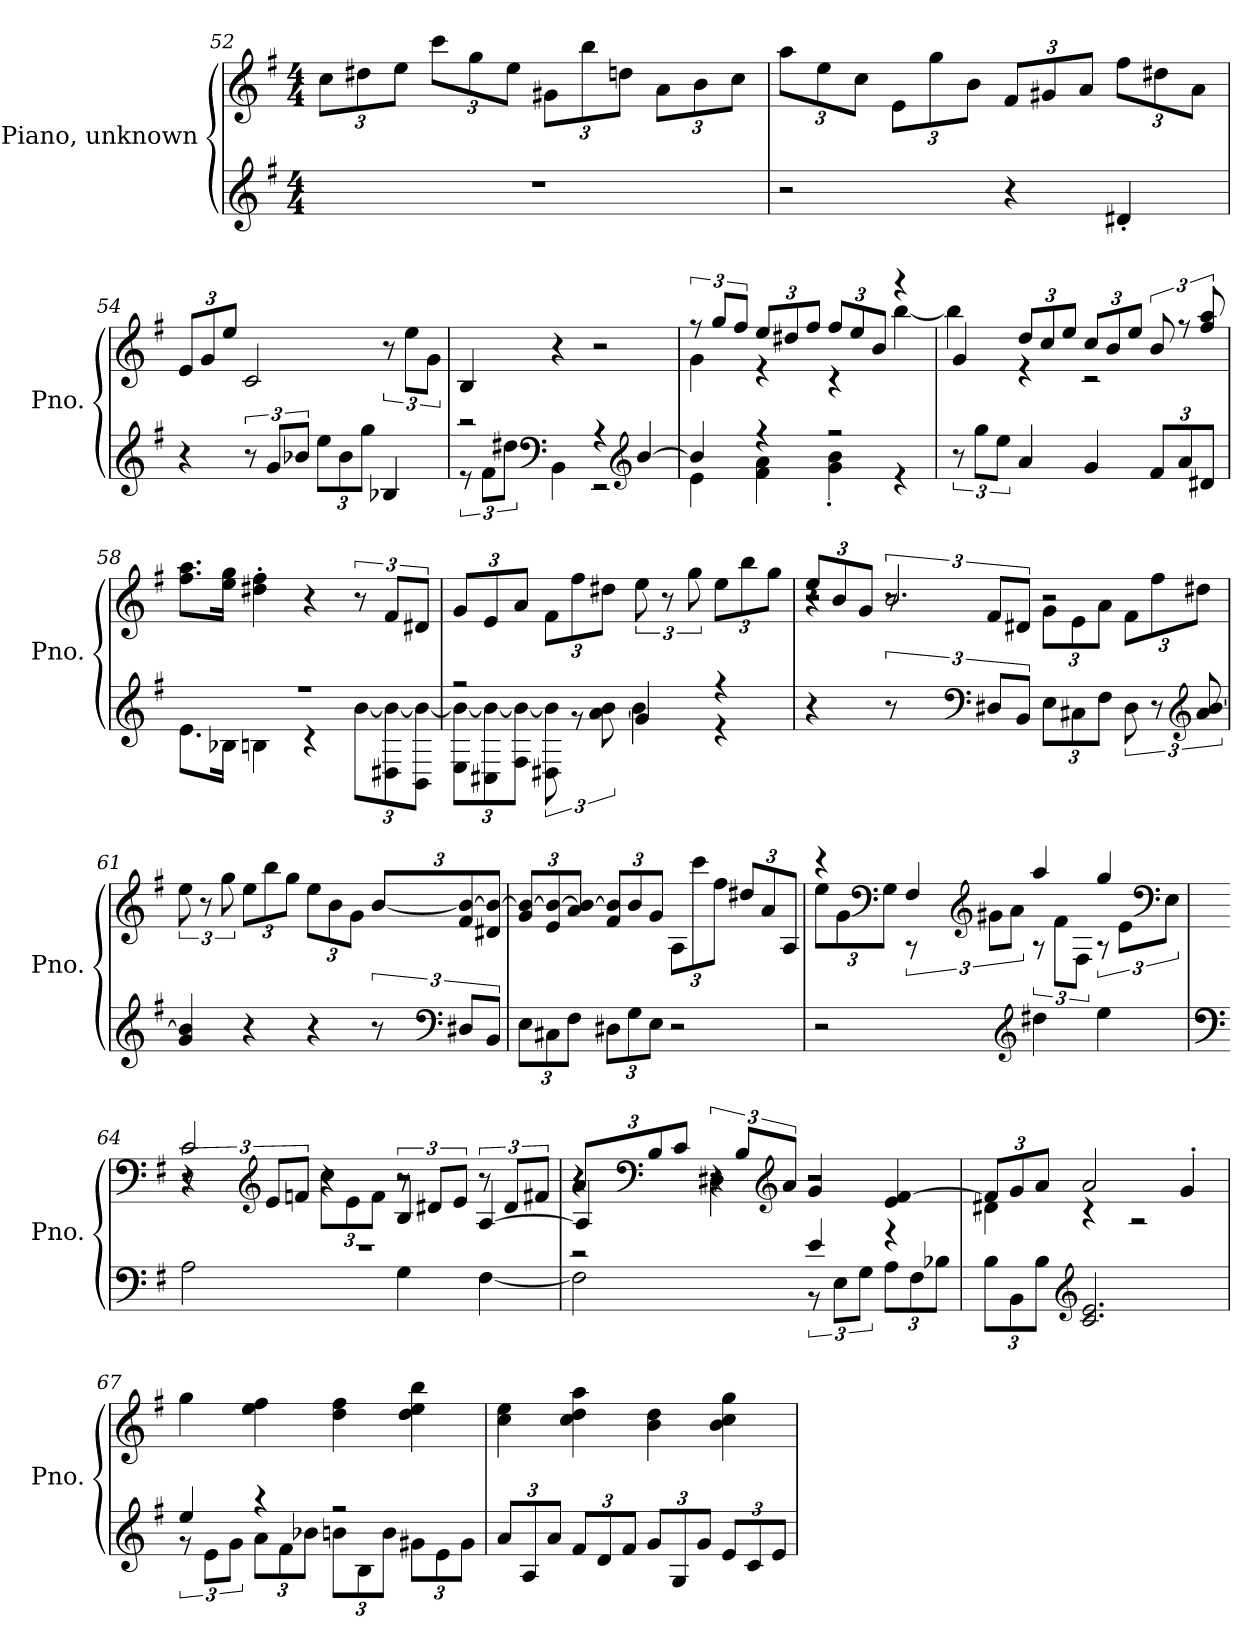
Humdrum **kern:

**kern	**kern
*part1	*part1
*staff2	*staff1
*I"Piano, unknown	*
*I'Pno.	*
!!LO:PB:g=z
*clefG2	*clefG2
*k[f#]	*k[f#]
*M4/4	*M4/4
*	*Xbrackettup
=52	=52
1r	12cc\L
.	12dd#X\
.	12ee\J
.	12ccc\L
.	12gg\
.	12ee\J
.	12g#X\L
.	12bb\
.	12ddn\J
.	12a\L
.	12b\
.	12cc\J
=53	=53
2r	12aa\L
.	12ee\
.	12cc\J
.	12e\L
.	12gg\
.	12b\J
4r	12f#/L
.	12g#X/
.	12a/J
4d#X'/	12ff#\L
.	12dd#X\
.	12a\J
=54	=54
4r	12e/L
.	12g/
.	12ee/J
12r	2c/
12g/L	.
12b-X/J	.
*Xbrackettup	*
12ee\L	.
12b-\	.
12gg\J	.
*	*brackettup
4B-X/	12r
.	12ee\L
.	12g\J
!!LO:LB:g=z
=55	=55
*^	*
*	*brackettup	*
2r	12r	4B/
.	12f#\L	.
.	12dd#X\J	.
*clefF4	*	*
.	4BB\	4r
4r	2r	2r
*clefG2	*	*
[4b/	.	.
=56	=56	=56
*	*	*^
4b/]	4e\	12r	4g\
.	.	12gg/L	.
.	.	12ff#/J	.
*	*	*Xbrackettup	*
4r	4f#\ 4a\	12ee/L	4r
.	.	12dd#X/	.
.	.	12ff#/J	.
2r	4g\' 4b\'	12ff#/L	4r
.	.	12ee/	.
.	.	12b/J	.
.	4r	4r	[4bb\
*v	*v	*	*
=57	=57	=57
12r	4g/	4bb\]
12gg\L	.	.
12ee\J	.	.
4a/	12dd/L	4r
.	12cc/	.
.	12ee/J	.
4g/	12cc/L	2r
.	12b/	.
.	12ee/J	.
*Xbrackettup	*brackettup	*
12f#/L	12b/	.
12a/	12r	.
12d#X/J	12ff#/ 12aa/	.
*	*v	*v
!!LO:LB:g=z
=58	=58
*^	*
1r	8.e\L	8.ff#\ 8.aa\L
.	16B-X\Jk	16ee\ 16gg\Jk
.	4Bn\	4dd#X\' 4ff#\'
.	4r	4r
.	[12b\L	12r
.	12D#X\ 12b\_	12f#/L
.	12BB\ 12b\_J	12d#X/J
=59	=59	=59
*	*	*Xbrackettup
2r	12E\ 12b\_L	12g/L
.	12C#X\ 12b\_	12e/
.	12F#\ 12b\_J	12a/J
*	*brackettup	*
.	12D#X\ 12b\]	12f#\L
.	12r	12ff#\
.	12a\ [12b\	12dd#X\J
*	*	*brackettup
4g/	4b\]	12ee\
.	.	12r
.	.	12gg\
*	*	*Xbrackettup
4r	4r	12ee\L
.	.	12bb\
.	.	12gg\J
*v	*v	*
!!LO:LB:g=z
=60	=60
*	*^
*	*	*^
4r	4r	2r	12ee/L
.	.	.	12b/
.	.	.	12g/J
*	*	*	*brackettup
12r	2.b/	.	12r
*clefF4	*	*	*
12D#X/L	.	.	12f#/L
12BB/J	.	.	12d#X/J
*Xbrackettup	*	*Xbrackettup	*
12E\L	.	12g\L	2r
12C#X\	.	12e\	.
12F#\J	.	12a\J	.
*brackettup	*	*	*
12D#\	.	12f#\L	.
12r	.	12ff#\	.
*clefG2	*	*	*
12a/ [12b/	.	12dd#X\J	.
*	*v	*v	*v
=61	=61
*	*brackettup
4g/ 4b/]	12ee\
.	12r
.	12gg\
*	*Xbrackettup
4r	12ee\L
.	12bb\
.	12gg\J
4r	12ee\L
.	12b\
.	12g\J
12r	[12b/L
*clefF4	*
12D#X/L	12f#/ 12b/_
12BB/J	12d#X/ 12b/_J
!!LO:LB:g=z
=62	=62
*Xbrackettup	*
12E\L	12g/ 12b/_L
12C#X\	12e/ 12b/_
12F#\J	12a/ 12b/_J
12D#X\L	12f#/ 12b/]L
12G\	12b/
12E\J	12g/J
2r	12A\L
.	12ccc\
.	12ff#\J
.	12dd#X/L
.	12a/
.	12A/J
=63	=63
*	*^
2r	4r	12ee\L
.	.	12g\
*	*clefF4	*
.	.	12G\J
*	*	*brackettup
.	4F#/	12r
*	*clefG2	*
.	.	12g#X\L
.	.	12a\J
*clefG2	*	*
4dd#X\	4aa/	12r
.	.	12f#\L
.	.	12F#\J
4ee\	4gg/	12r
.	.	12e\L
*	*clefF4	*
.	.	12E\J
*	*v	*v
!!LO:LB:g=z
=64	=64
*clefF4	*
*^	*^
*	*	*	*^
1r	2A\	12r	4r	2c/
*	*	*clefG2	*	*
.	.	12e/L	.	.
.	.	12fn/J	.	.
*	*	*	*Xbrackettup	*
.	.	4r	12cc\L	.
.	.	.	12e\	.
.	.	.	12f\J	.
*	*	*brackettup	*	*
.	4G\	12r	2r	4B/
.	.	12d#X/L	.	.
.	.	12e/J	.	.
.	[4F#\	12r	.	[4A/
.	.	12d#/L	.	.
.	.	12f#X/J	.	.
=65	=65	=65	=65	=65
*	*	*Xbrackettup	*	*
2r	2F#\]	12a/L	4r	4A/]
*	*	*clefF4	*	*
.	.	12B/	.	.
.	.	12c/J	.	.
*	*	*brackettup	*	*
.	.	12r	4D#X\	4r
.	.	12B/L	.	.
*	*	*clefG2	*	*
.	.	12a/J	.	.
*	*brackettup	*	*	*
4e/	12r	4g/	2r	2r
.	12E\L	.	.	.
.	12G\J	.	.	.
*	*Xbrackettup	*	*	*
4r	12A\L	4e/ [4f#/	.	.
.	12F#\	.	.	.
.	12B-X\J	.	.	.
*v	*v	*	*	*
*	*v	*v	*v
=66	=66
*	*Xbrackettup
*	*^
12B\L	12f#/L]	4d#X\
12BB\	12g/	.
12B\J	12a/J	.
*clefG2	*	*
2.c/ 2.e/	2a/	4r
.	.	2r
.	4g'/	.
*	*v	*v
!!LO:PB:g=z
=67	=67
*^	*
*	*brackettup	*
4ee/	12r	4gg\
.	12e\L	.
.	12g\J	.
*	*Xbrackettup	*
4r	12a\L	4ee\ 4ff#\
.	12f#\	.
.	12b-X\J	.
2r	12bn\L	4dd\ 4ff#\
.	12B\	.
.	12b\J	.
.	12g#X\L	4dd\ 4ee\ 4bb\
.	12e\	.
.	12g#\J	.
*v	*v	*
=68	=68
12a/L	4cc\ 4ee\
12A/	.
12a/J	.
12f#/L	4cc\ 4dd\ 4aa\
12d/	.
12f#/J	.
12g/L	4b\ 4dd\
12G/	.
12g/J	.
12e/L	4b\ 4cc\ 4gg\
12c/	.
12e/J	.
=	=
*-	*-
